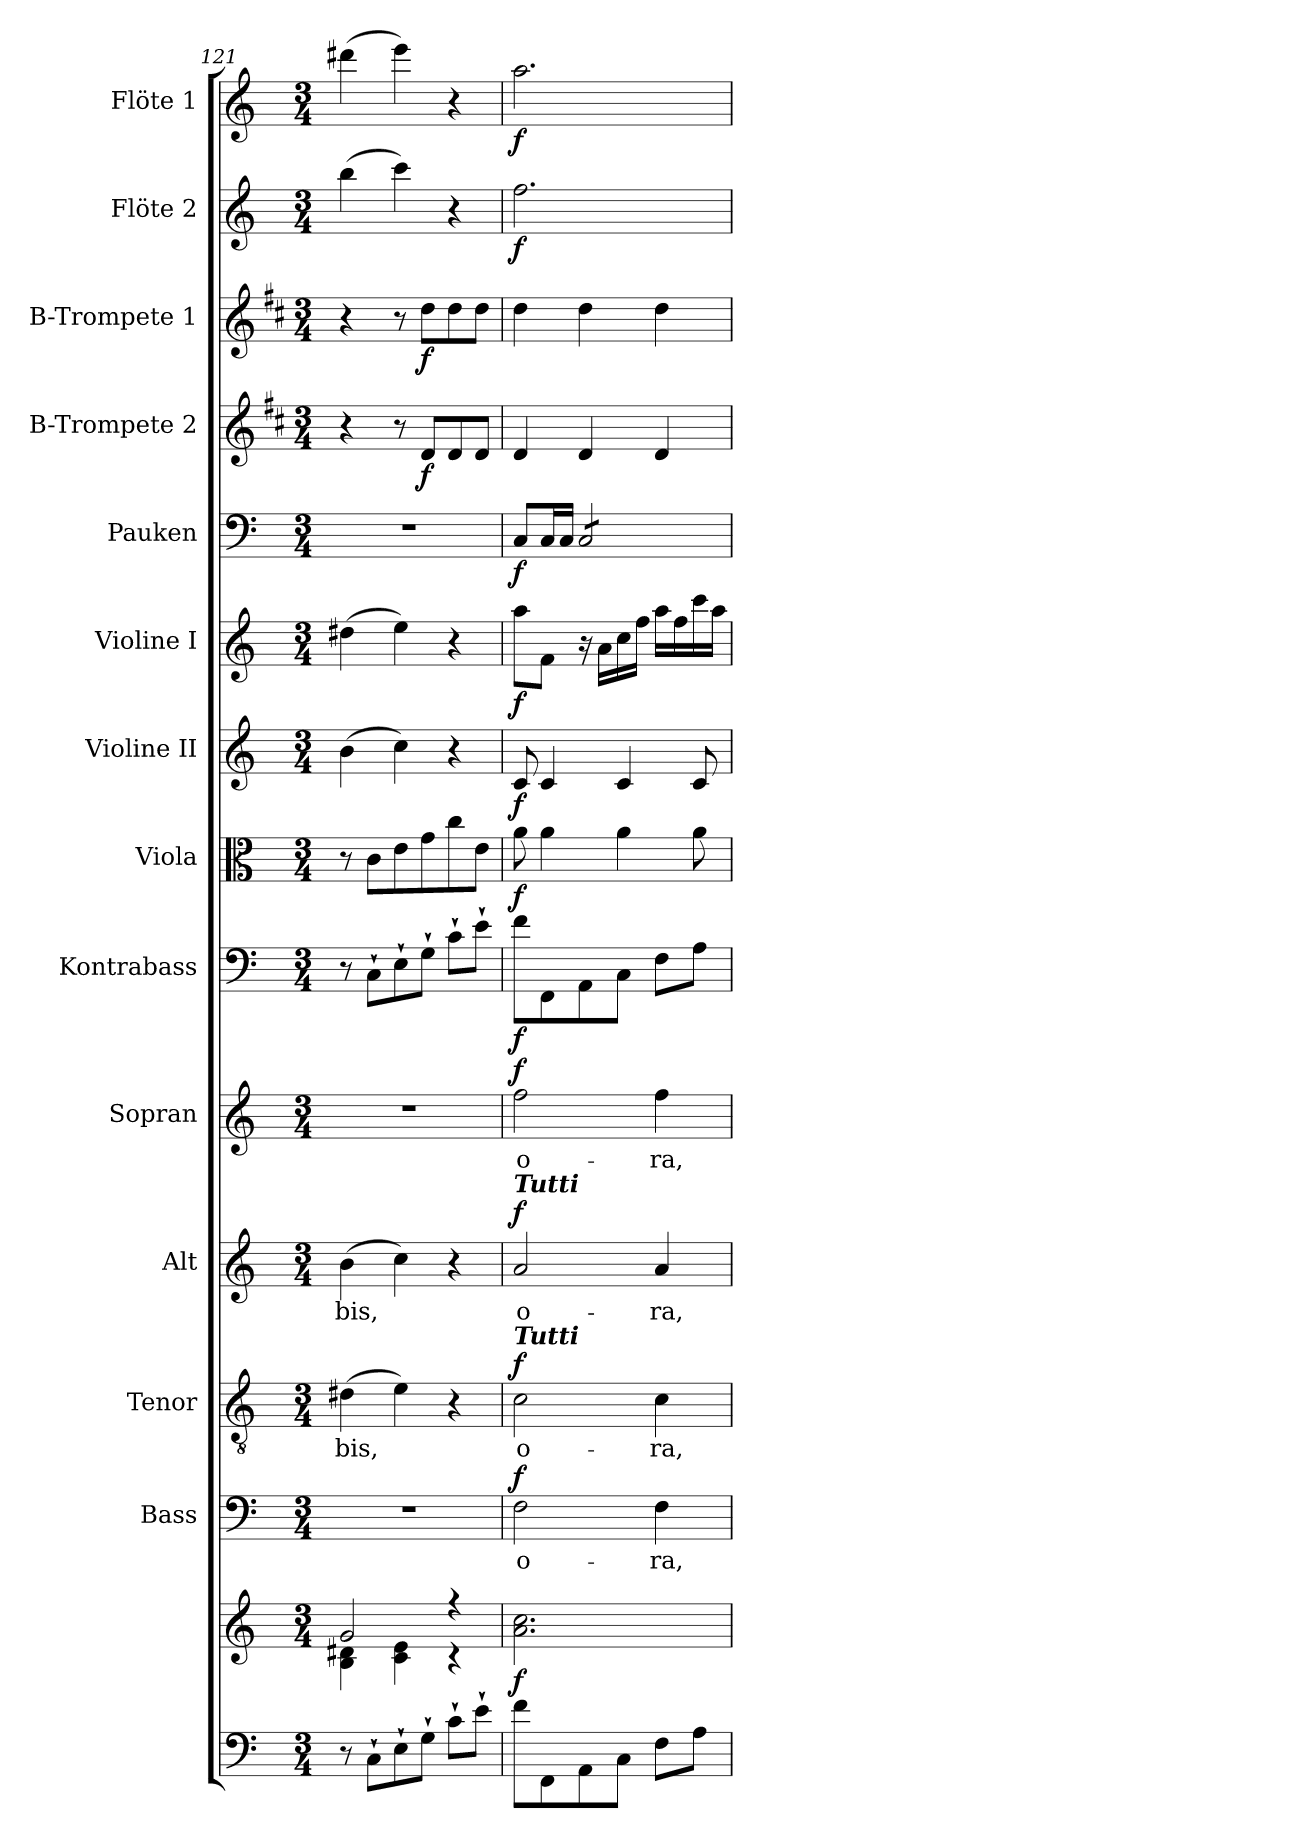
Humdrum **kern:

**kern	**kern	**dynam	**kern	**text	**dynam	**kern	**text	**dynam	**kern	**text	**dynam	**kern	**text	**dynam	**kern	**dynam	**kern	**dynam	**kern	**dynam	**kern	**dynam	**kern	**dynam	**kern	**dynam	**kern	**dynam	**kern	**dynam	**kern	**dynam
*part14	*part14	*part14	*part13	*part13	*part13	*part12	*part12	*part12	*part11	*part11	*part11	*part10	*part10	*part10	*part9	*part9	*part8	*part8	*part7	*part7	*part6	*part6	*part5	*part5	*part4	*part4	*part3	*part3	*part2	*part2	*part1	*part1
*staff15	*staff14	*staff14/15	*staff13	*staff13	*staff13	*staff12	*staff12	*staff12	*staff11	*staff11	*staff11	*staff10	*staff10	*staff10	*staff9	*staff9	*staff8	*staff8	*staff7	*staff7	*staff6	*staff6	*staff5	*staff5	*staff4	*staff4	*staff3	*staff3	*staff2	*staff2	*staff1	*staff1
*	*	*	*I"Bass	*	*	*I"Tenor	*	*	*I"Alt	*	*	*I"Sopran	*	*	*I"Kontrabass	*	*I"Viola	*	*I"Violine II	*	*I"Violine I	*	*I"Pauken	*	*I"B-Trompete 2	*	*I"B-Trompete 1	*	*I"Flöte 2	*	*I"Flöte 1	*
*	*	*	*I'B.	*	*	*I'T.	*	*	*I'A.	*	*	*I'S.	*	*	*I'Kb.	*	*I'Vla.	*	*I'Vl. II	*	*I'Vl. I	*	*I'Pk.	*	*I'B Trp. 2	*	*I'B Trp. 1	*	*I'Fl. 2	*	*I'Fl. 1	*
*clefF4	*clefG2	*	*clefF4	*	*	*clefGv2	*	*	*clefG2	*	*	*clefG2	*	*	*clefF4	*	*clefC3	*	*clefG2	*	*clefG2	*	*clefF4	*	*clefG2	*	*clefG2	*	*clefG2	*	*clefG2	*
*	*	*	*	*	*	*	*	*	*	*	*	*	*	*	*ITrd7c12	*	*	*	*	*	*	*	*	*	*ITrd1c2	*	*ITrd1c2	*	*	*	*	*
*k[]	*k[]	*	*k[]	*	*	*k[]	*	*	*k[]	*	*	*k[]	*	*	*k[]	*	*k[]	*	*k[]	*	*k[]	*	*k[]	*	*k[]	*	*k[]	*	*k[]	*	*k[]	*
*C:	*C:	*	*C:	*	*	*C:	*	*	*C:	*	*	*C:	*	*	*C:	*	*C:	*	*C:	*	*C:	*	*C:	*	*C:	*	*C:	*	*C:	*	*C:	*
*M3/4	*M3/4	*	*M3/4	*	*	*M3/4	*	*	*M3/4	*	*	*M3/4	*	*	*M3/4	*	*M3/4	*	*M3/4	*	*M3/4	*	*M3/4	*	*M3/4	*	*M3/4	*	*M3/4	*	*M3/4	*
=121	=121	=121	=121	=121	=121	=121	=121	=121	=121	=121	=121	=121	=121	=121	=121	=121	=121	=121	=121	=121	=121	=121	=121	=121	=121	=121	=121	=121	=121	=121	=121	=121
*	*^	*	*	*	*	*	*	*	*	*	*	*	*	*	*	*	*	*	*	*	*	*	*	*	*	*	*	*	*	*	*	*
!	!	!	!	!	!	!	!	!LO:LY:b	!	!	!LO:LY:b	!	!	!	!	!	!	!	!	!	!	!	!	!	!	!	!	!	!	!	!	!	!
8r	2g/	4B\ 4d#X\	.	2.r	.	.	(>4d#X\	-bis,	.	(>4b\	-bis,	.	2.r	.	.	8r	.	8r	.	(>4b\	.	(>4dd#X\	.	2.r	.	4r	.	4r	.	(>4bb\	.	(>4ddd#X\	.
8C`>\L	.	.	.	.	.	.	.	.	.	.	.	.	.	.	.	8CC`>\L	.	8c\L	.	.	.	.	.	.	.	.	.	.	.	.	.	.	.
8E`>\	.	4c\ 4e\	.	.	.	.	4e\)	.	.	4cc\)	.	.	.	.	.	8EE`>\	.	8e\	.	4cc\)	.	4ee\)	.	.	.	8r	.	8r	.	4ccc\)	.	4eee\)	.
!	!	!	!	!	!	!	!	!	!	!	!	!	!	!	!	!	!	!	!	!	!	!	!	!	!	!	!LO:DY:b	!	!LO:DY:b	!	!	!	!
8G`>\J	.	.	.	.	.	.	.	.	.	.	.	.	.	.	.	8GG`>\J	.	8g\	.	.	.	.	.	.	.	8c/L	f	8cc\L	f	.	.	.	.
8c`>\L	4r	4r	.	.	.	.	4r	.	.	4r	.	.	.	.	.	8C`>\L	.	8cc\	.	4r	.	4r	.	.	.	8c/	.	8cc\	.	4r	.	4r	.
8e`>\J	.	.	.	.	.	.	.	.	.	.	.	.	.	.	.	8E`>\J	.	8e\J	.	.	.	.	.	.	.	8c/J	.	8cc\J	.	.	.	.	.
*	*v	*v	*	*	*	*	*	*	*	*	*	*	*	*	*	*	*	*	*	*	*	*	*	*	*	*	*	*	*	*	*	*	*
=122	=122	=122	=122	=122	=122	=122	=122	=122	=122	=122	=122	=122	=122	=122	=122	=122	=122	=122	=122	=122	=122	=122	=122	=122	=122	=122	=122	=122	=122	=122	=122	=122
!	!	!	!	!	!	!	!	!	!LO:TX:a:Bi:t=Tutti	!	!	!	!	!	!	!	!	!	!	!	!	!	!	!	!	!	!	!	!	!	!	!
!	!	!	!	!	!	!LO:TX:a:Bi:t=Tutti	!	!	!	!	!	!	!	!	!	!	!	!	!	!	!	!	!	!	!	!	!	!	!	!	!	!
!	!	!LO:DY:a=2	!	!LO:LY:b	!LO:DY:a	!	!LO:LY:b	!LO:DY:a	!	!LO:LY:b	!LO:DY:a	!	!LO:LY:b	!LO:DY:a	!	!LO:DY:b	!	!LO:DY:b	!	!LO:DY:b	!	!LO:DY:b	!	!LO:DY:b	!	!	!	!	!	!LO:DY:b	!	!LO:DY:b
8f\L	2.a\ 2.cc\	f	2F\	o-	f	2c\	o-	f	2a/	o-	f	2ff\	o-	f	8F\L	f	8a\	f	8c/	f	8aa\L	f	8C/L	f	4c/	.	4cc\	.	2.ff\	f	2.aa\	f
8FF\	.	.	.	.	.	.	.	.	.	.	.	.	.	.	8FFF\	.	4a\	.	4c/	.	8f\J	.	16C/L	.	.	.	.	.	.	.	.	.
.	.	.	.	.	.	.	.	.	.	.	.	.	.	.	.	.	.	.	.	.	.	.	16C/JJ	.	.	.	.	.	.	.	.	.
*	*	*	*	*	*	*	*	*	*	*	*	*	*	*	*	*	*	*	*	*	*	*	*tremolo	*	*	*	*	*	*	*	*	*
8AA\	.	.	.	.	.	.	.	.	.	.	.	.	.	.	8AAA\	.	.	.	.	.	16r	.	8C/L	.	4c/	.	4cc\	.	.	.	.	.
.	.	.	.	.	.	.	.	.	.	.	.	.	.	.	.	.	.	.	.	.	16a\LL	.	.	.	.	.	.	.	.	.	.	.
8C\J	.	.	.	.	.	.	.	.	.	.	.	.	.	.	8CC\J	.	4a\	.	4c/	.	16cc\	.	8C/	.	.	.	.	.	.	.	.	.
.	.	.	.	.	.	.	.	.	.	.	.	.	.	.	.	.	.	.	.	.	16ff\JJ	.	.	.	.	.	.	.	.	.	.	.
!	!	!	!	!LO:LY:b	!	!	!LO:LY:b	!	!	!LO:LY:b	!	!	!LO:LY:b	!	!	!	!	!	!	!	!	!	!	!	!	!	!	!	!	!	!	!
8F\L	.	.	4F\	-ra,	.	4c\	-ra,	.	4a/	-ra,	.	4ff\	-ra,	.	8FF\L	.	.	.	.	.	16aa\LL	.	8C/	.	4c/	.	4cc\	.	.	.	.	.
.	.	.	.	.	.	.	.	.	.	.	.	.	.	.	.	.	.	.	.	.	16ff\	.	.	.	.	.	.	.	.	.	.	.
8A\J	.	.	.	.	.	.	.	.	.	.	.	.	.	.	8AA\J	.	8a\	.	8c/	.	16ccc\	.	8C/J	.	.	.	.	.	.	.	.	.
*	*	*	*	*	*	*	*	*	*	*	*	*	*	*	*	*	*	*	*	*	*	*	*Xtremolo	*	*	*	*	*	*	*	*	*
.	.	.	.	.	.	.	.	.	.	.	.	.	.	.	.	.	.	.	.	.	16aa\JJ	.	.	.	.	.	.	.	.	.	.	.
=	=	=	=	=	=	=	=	=	=	=	=	=	=	=	=	=	=	=	=	=	=	=	=	=	=	=	=	=	=	=	=	=
*-	*-	*-	*-	*-	*-	*-	*-	*-	*-	*-	*-	*-	*-	*-	*-	*-	*-	*-	*-	*-	*-	*-	*-	*-	*-	*-	*-	*-	*-	*-	*-	*-
